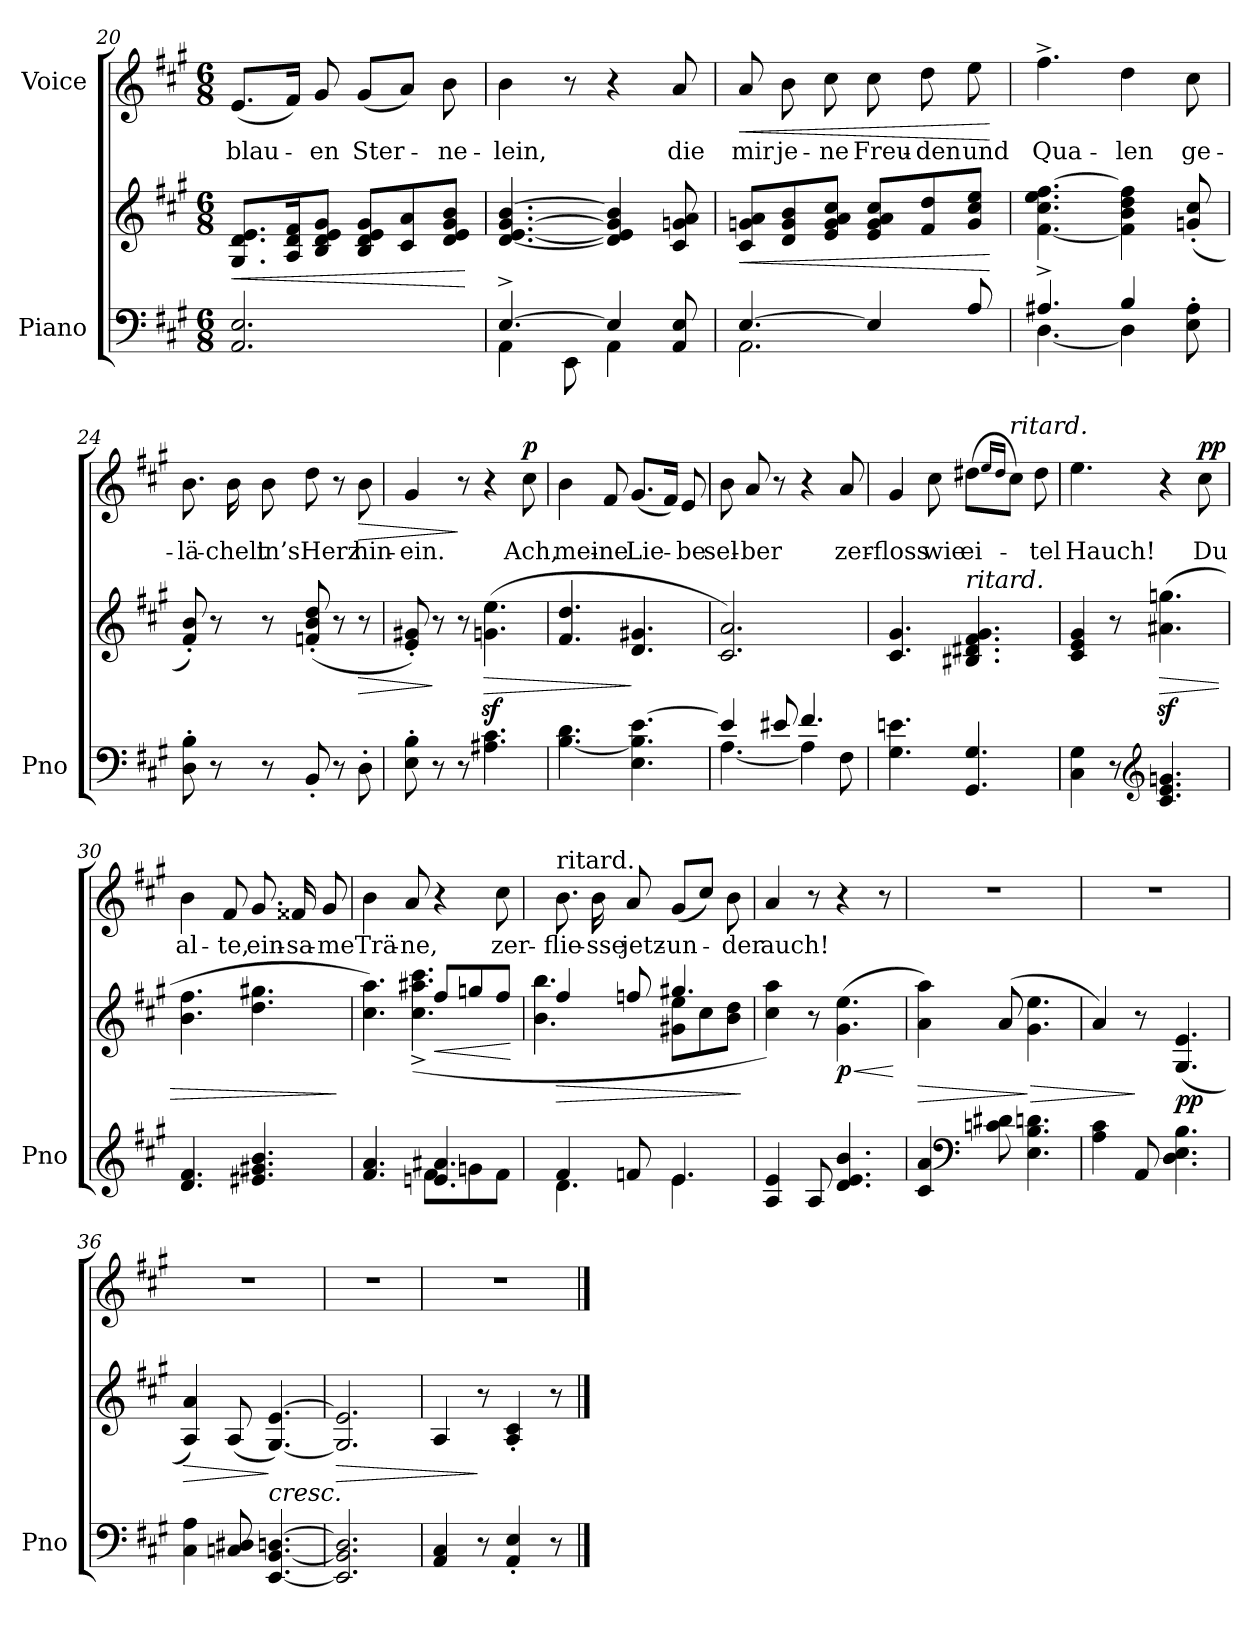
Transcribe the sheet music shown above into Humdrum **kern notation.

**kern	**kern	**dynam	**kern	**text	**dynam
*part2	*part2	*part2	*part1	*part1	*part1
*staff3	*staff2	*staff2/3	*staff1	*staff1	*staff1
*I"Piano	*	*	*I"Voice	*	*
*I'Pno	*	*	*	*	*
*clefF4	*clefG2	*	*clefG2	*	*
*k[f#c#g#]	*k[f#c#g#]	*	*k[f#c#g#]	*	*
*M6/8	*M6/8	*	*M6/8	*	*
=20	=20	=20	=20	=20	=20
!	!	!LO:HP:b	!	!	!
2.AA/ 2.E/	8.G#/ 8.d/ 8.e/L	<	(8.e/L	blau-	.
.	16A/ 16d/ 16f#/K	.	16f#/Jk)	.	.
.	8B/ 8d/ 8e/ 8g#/J	.	8g#/	-en	.
.	8B/ 8d/ 8e/ 8g#/L	.	(8g#/L	Ster-	.
.	8c#/ 8a/	.	8a/J)	.	.
.	8d/ 8e/ 8g#/ 8b/J	.	8b\	-ne-	.
.	.	[	.	.	.
=21	=21	=21	=21	=21	=21
*^	*	*	*	*	*
[4.E^/	4AA\	[4.d/ [<4.e/ [>4.g#/ [4.b/	.	4b\	-lein,	.
.	8EE\	.	.	8r	.	.
4E/]	4AA\	4d/] 4e/] 4g#/] 4b/]	.	4r	.	.
8AA/ 8E/	8ryy	8c#/ 8gn/ 8a/	.	8a/	die	.
=22	=22	=22	=22	=22	=22	=22
!	!	!	!LO:HP:b	!	!	!LO:HP:b
[4.E/	2.AA\	8c#/ 8gn/ 8a/L	<	8a/	mir	<
.	.	8d/ 8g/ 8b/	.	8b\	je-	.
.	.	8e/ 8g/ 8a/ 8cc#/J	.	8cc#\	-ne	.
4E/]	.	8e/ 8g/ 8a/ 8cc#/L	.	8cc#\	Freu-	.
.	.	8f#/ 8dd/	.	8dd\	-den	.
8A/	.	8g/ 8cc#/ 8ee/J	.	8ee\	und	.
*v	*v	*	*	*	*	*
.	.	[	.	.	[
=23	=23	=23	=23	=23	=23
*^	*	*	*	*	*
4.A#X^/	[4.D\	[4.f#\ 4.cc#\ 4.ee\ [4.ff#\	.	4.ff#^\	Qua-	.
4B/	4D\]	4f#\] 4b\ 4dd\ 4ff#\]	.	4dd\	-len	.
8E\' 8A#\'	8ryy	(8gn/' 8cc#/'	.	8cc#\	ge-	.
*v	*v	*	*	*	*	*
=24	=24	=24	=24	=24	=24
8D\' 8B\'	8f#/' 8b/')	.	8.b\	-lä-	.
8r	8r	.	.	.	.
.	.	.	16b\	-chelt	.
8r	8r	.	8b\	in’s	.
8BB'>/	(8fn/' 8b/' 8dd/'	.	8dd\	Herz	.
8r	8r	.	8r	.	.
!	!	!LO:HP:b	!	!	!LO:HP:b
8D'\	8r	>	8b\	hin-	>
=25	=25	=25	=25	=25	=25
8E\' 8B\'	8e/' 8g#X/')	.	4g#/	-ein.	.
8r	8r	]	.	.	.
8r	8r	.	8r	.	]
!	!	!LO:HP:b	!	!	!
4.A#X\ 4.c#\	(4.gn\z< 4.ee\z<	>	4r	.	.
!	!	!	!	!	!LO:DY:a
.	.	.	8cc#\	Ach,	p
=26	=26	=26	=26	=26	=26
[>4.B\ 4.d\	4.f#/ 4.dd/	.	4b\	mei-	.
.	.	.	8f#/	-ne	.
4.E\ 4.B\] [>4.e\	4.d/ 4.g#X/	]	(8.g#/L	Lie-	.
.	.	.	16f#/Jk)	.	.
.	.	.	8e/	-be	.
=27	=27	=27	=27	=27	=27
*^	*	*	*	*	*
4e/]	[4.A\	2.c#/ 2.a/)	.	8b\	sel-	.
.	.	.	.	8a/	-ber	.
8e#X/	.	.	.	8r	.	.
4.f#/	4A\]	.	.	4r	.	.
.	8F#\	.	.	8a/	zer-	.
*v	*v	*	*	*	*	*
=28	=28	=28	=28	=28	=28
4.G#\ 4.en\	4.c#/ 4.g#/	.	4g#/	-floss	.
.	.	.	8cc#\	wie	.
!	!LO:TX:i:t=ritard.	!	!	!	!
4.GG#/ 4.G#/	4.B#X/ 4.d#X/ 4.f#/ 4.g#/	.	(8dd#X\L	ei-	.
.	.	.	16qee/LL	.	.
.	.	.	16qdd#/JJ	.	.
!	!	!	!LO:TX:i:t=ritard.	!	!
.	.	.	8cc#\J)	.	.
.	.	.	8dd#\	-tel	.
=29	=29	=29	=29	=29	=29
4C#\ 4G#\	4c#/ 4e/ 4g#/	.	4.ee\	Hauch!	.
8r	8r	.	.	.	.
*clefG2	*	*	*	*	*
!	!	!LO:HP:b	!	!	!
4.c#/ 4.e/ 4.gn/	(4.a#X\z< 4.ggn\z<	>	4r	.	.
!	!	!	!	!	!LO:DY:a
.	.	.	8cc#\	Du	pp
=30	=30	=30	=30	=30	=30
4.d/ 4.f#/	4.b\ 4.ff#\	.	4b\	al-	.
.	.	.	8f#/	-te,	.
4.e#X/ 4.g#X/ 4.b/	4.dd\ 4.gg#X\	.	8.g#/	ein-	.
.	.	.	16f##X/	-sa-	.
.	.	.	8g#/	-me	.
.	.	]	.	.	.
=31	=31	=31	=31	=31	=31
*^	*^	*	*	*	*
4.f#/ 4.a/	4ryy	4.cc#\ 4.aa\)	4ryy	.	4b\	Trä-	.
.	8ryy	.	8ryy	.	8a/	-ne,	.
!	!	!	!	!LO:HP:b	!	!	!
4.en/ 4.a#X/	8f#\L	8ff#/L	(>4.cc#\^ 4.aa#X\^ 4.ccc#\^	<	4r	.	.
.	8gn\	8ggn/	.	.	.	.	.
.	8f#\J	8ff#/J	.	.	8cc#\	zer-	.
*v	*v	*	*	*	*	*	*
*	*v	*v	*	*	*	*
.	.	[	.	.	.
=32	=32	=32	=32	=32	=32
*^	*	*	*	*	*
!	!	!	!	!LO:TX:a:t=ritard.	!	!
!	!	!LO:TX:a:t=ritard.	!	!	!	!
!	!	!	!LO:HP:b	!	!	!
*	*	*^	*	*	*	*
4f#/	4.d\	4ff#/	4.b\ 4.bb\	>	8.b\	-flie-	.
.	.	.	.	.	16b\	-sse	.
8fn/	.	8ffn/	.	.	8a/	jetz-	.
4.e/	4.e\	4.gg#X/	8g#X\ 8ee\L	.	(8g#/L	-un-	.
.	.	.	8cc#\	.	8cc#/J)	.	.
.	.	.	8b\ 8dd\J	.	8b\	-der	.
*v	*v	*	*	*	*	*	*
*	*v	*v	*	*	*	*
.	.	]	.	.	.
=33	=33	=33	=33	=33	=33
4A/ 4e/	4cc#\ 4aa\)	.	4a/	auch!	.
8A/	8r	.	8r	.	.
!	!	!LO:HP:b	!	!	!
!	!	!LO:DY:n=1:b	!	!	!
4.d/ 4.e/ 4.b/	(4.g#\ 4.ee\	< p	4r	.	.
.	.	.	8r	.	.
.	.	[	.	.	.
=34	=34	=34	=34	=34	=34
!	!	!LO:HP:b	!	!	!
4c#/ 4a/	4a\ 4aa\)	>	2.r	.	.
*clefF4	*	*	*	*	*
8cn\ 8d#X\	(8a/	.	.	.	.
!	!	!LO:HP:n=1:b	!	!	!
4.E\ 4.B\ 4.dn\	4.g#\ 4.ee\	] >	.	.	.
=35	=35	=35	=35	=35	=35
4A\ 4c#\	4a/)	.	2.r	.	.
8AA/	8r	]	.	.	.
!	!	!LO:DY:b	!	!	!
4.D\ 4.E\ 4.B\	(4.G#/ 4.e/	pp	.	.	.
=36	=36	=36	=36	=36	=36
!	!	!LO:HP:b	!	!	!
4C#\ 4A\	4A/ 4a/)	>	2.r	.	.
8Cn/ 8D#X/	(8A/	.	.	.	.
!	!	!LO:HP:n=1:b	!	!	!
[4.EE/ [4.BB/ [4.Dn/	[4.G#/ [4.e/)	] <	.	.	.
=37	=37	=37	=37	=37	=37
!	!	!LO:HP:b	!	!	!
2.EE/] 2.BB/] 2.D/]	2.G#/] 2.e/]	>	2.r	.	.
.	.	[	.	.	.
=38	=38	=38	=38	=38	=38
4AA/ 4C#/	4A/	.	2.r	.	.
8r	8r	]	.	.	.
4AA/' 4E/'	4A/' 4c#/'	.	.	.	.
8r	8r	.	.	.	.
==	==	==	==	==	==
*-	*-	*-	*-	*-	*-
